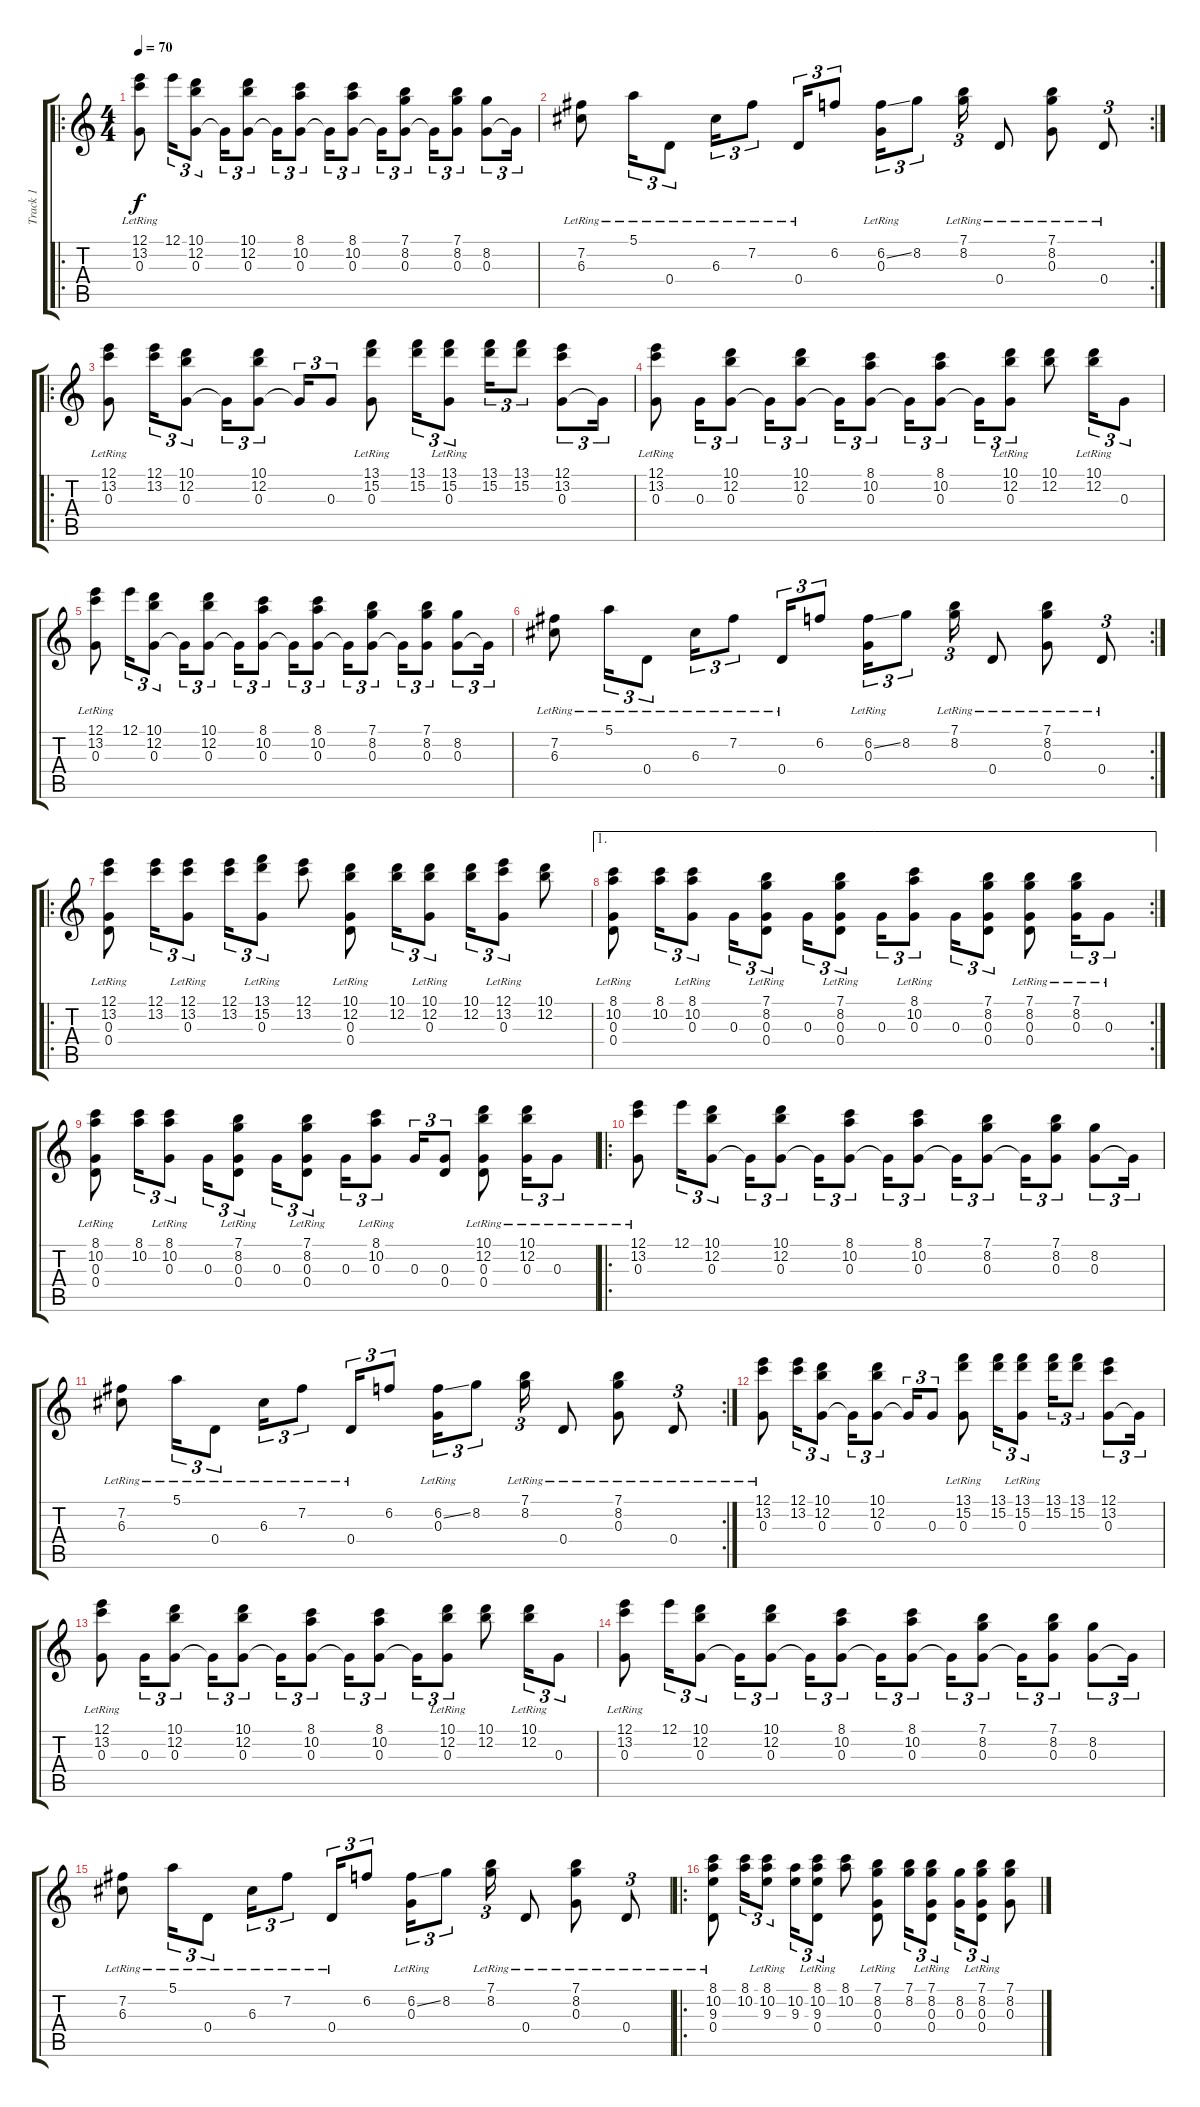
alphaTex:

\track ("Track 1" "Track 1") {instrument electricguitarclean}
\staff {score tabs}
\tuning (E4 B3 G3 D3 A2 E2) {hide}
\ro
\ts (4 4)
\tempo 70
\clef g2
\ks c
(12.1 13.2{lr} 0.3{lr}).8{dy f instrument electricguitarclean} 12.1.16{tu (3 2)} (10.1 12.2 0.3).8{tu (3 2)} 0.3{t}.16{tu (3 2)} (10.1 12.2 0.3).8{tu (3 2)} 0.3{t}.16{tu (3 2)} (8.1 10.2 0.3).8{tu (3 2)} 0.3{t}.16{tu (3 2)} (8.1 10.2 0.3).8{tu (3 2)} 0.3{t}.16{tu (3 2)} (7.1 8.2 0.3).8{tu (3 2)} 0.3{t}.16{tu (3 2)} (7.1 8.2 0.3).8{tu (3 2)} (8.2 0.3).8{tu (3 2)} 0.3{t}.16{tu (3 2)} |
\rc 2
(7.2{lr} 6.3{lr}).8 5.1{lr}.16{tu (3 2)} 0.4{lr}.8{tu (3 2)} 6.3{lr}.16{tu (3 2)} 7.2{lr}.8{tu (3 2)} 0.4{lr}.16{tu (3 2)} 6.2.8{tu (3 2)} (6.2{ss} 0.3{lr}).16{tu (3 2)} 8.2.8{tu (3 2)} (7.1{lr} 8.2{lr}).16{tu (3 2)} 0.4{lr}.8 (7.1{lr} 8.2{lr} 0.3{lr}).8 0.4{lr}.8{tu (3 2)} |
\ro
(12.1 13.2 0.3{lr}).8 (12.1 13.2).16{tu (3 2)} (10.1 12.2 0.3).8{tu (3 2)} 0.3{t}.16{tu (3 2)} (10.1 12.2 0.3).8{tu (3 2)} 0.3{t}.16{tu (3 2)} 0.3.8{tu (3 2)} (13.1 15.2 0.3{lr}).8 (13.1 15.2).16{tu (3 2)} (13.1 15.2 0.3{lr}).8{tu (3 2)} (13.1 15.2).16{tu (3 2)} (13.1 15.2).8{tu (3 2)} (12.1 13.2 0.3).8{tu (3 2)} 0.3{t}.16{tu (3 2)} |
(12.1{lr} 13.2{lr} 0.3).8 0.3.16{tu (3 2)} (10.1 12.2 0.3).8{tu (3 2)} 0.3{t}.16{tu (3 2)} (10.1 12.2 0.3).8{tu (3 2)} 0.3{t}.16{tu (3 2)} (8.1 10.2 0.3).8{tu (3 2)} 0.3{t}.16{tu (3 2)} (8.1 10.2 0.3).8{tu (3 2)} 0.3{t}.16{tu (3 2)} (10.1 12.2 0.3{lr}).8{tu (3 2)} (10.1 12.2).8 (10.1{lr} 12.2{lr}).16{tu (3 2)} 0.3.8{tu (3 2)} |
(12.1 13.2{lr} 0.3{lr}).8 12.1.16{tu (3 2)} (10.1 12.2 0.3).8{tu (3 2)} 0.3{t}.16{tu (3 2)} (10.1 12.2 0.3).8{tu (3 2)} 0.3{t}.16{tu (3 2)} (8.1 10.2 0.3).8{tu (3 2)} 0.3{t}.16{tu (3 2)} (8.1 10.2 0.3).8{tu (3 2)} 0.3{t}.16{tu (3 2)} (7.1 8.2 0.3).8{tu (3 2)} 0.3{t}.16{tu (3 2)} (7.1 8.2 0.3).8{tu (3 2)} (8.2 0.3).8{tu (3 2)} 0.3{t}.16{tu (3 2)} |
\rc 2
(7.2{lr} 6.3{lr}).8 5.1{lr}.16{tu (3 2)} 0.4{lr}.8{tu (3 2)} 6.3{lr}.16{tu (3 2)} 7.2{lr}.8{tu (3 2)} 0.4{lr}.16{tu (3 2)} 6.2.8{tu (3 2)} (6.2{ss} 0.3{lr}).16{tu (3 2)} 8.2.8{tu (3 2)} (7.1{lr} 8.2{lr}).16{tu (3 2)} 0.4{lr}.8 (7.1{lr} 8.2{lr} 0.3{lr}).8 0.4{lr}.8{tu (3 2)} |
\ro
\section ("" "")
(12.1 13.2 0.3{lr} 0.4{lr}).8 (12.1 13.2).16{tu (3 2)} (12.1 13.2 0.3{lr}).8{tu (3 2)} (12.1 13.2).16{tu (3 2)} (13.1 15.2 0.3{lr}).8{tu (3 2)} (12.1 13.2).8 (10.1 12.2 0.3{lr} 0.4{lr}).8 (10.1 12.2).16{tu (3 2)} (10.1 12.2 0.3{lr}).8{tu (3 2)} (10.1 12.2).16{tu (3 2)} (12.1 13.2 0.3{lr}).8{tu (3 2)} (10.1 12.2).8 |
\ae 1
\rc 2
(8.1 10.2 0.3{lr} 0.4{lr}).8 (8.1 10.2).16{tu (3 2)} (8.1{lr} 10.2{lr} 0.3).8{tu (3 2)} 0.3.16{tu (3 2)} (7.1{lr} 8.2{lr} 0.3 0.4{lr}).8{tu (3 2)} 0.3.16{tu (3 2)} (7.1{lr} 8.2{lr} 0.3 0.4{lr}).8{tu (3 2)} 0.3.16{tu (3 2)} (8.1{lr} 10.2{lr} 0.3).8{tu (3 2)} 0.3.16{tu (3 2)} (7.1 8.2 0.3 0.4).8{tu (3 2)} (7.1 8.2 0.3 0.4{lr}).8 (7.1{lr} 8.2{lr} 0.3).16{tu (3 2)} 0.3{lr}.8{tu (3 2)} |
(8.1 10.2 0.3{lr} 0.4{lr}).8 (8.1 10.2).16{tu (3 2)} (8.1{lr} 10.2{lr} 0.3).8{tu (3 2)} 0.3.16{tu (3 2)} (7.1{lr} 8.2{lr} 0.3 0.4{lr}).8{tu (3 2)} 0.3.16{tu (3 2)} (7.1{lr} 8.2{lr} 0.3 0.4{lr}).8{tu (3 2)} 0.3.16{tu (3 2)} (8.1{lr} 10.2{lr} 0.3).8{tu (3 2)} 0.3.16{tu (3 2)} (0.3 0.4).8{tu (3 2)} (10.1 12.2 0.3 0.4{lr}).8 (10.1{lr} 12.2{lr} 0.3).16{tu (3 2)} 0.3{lr}.8{tu (3 2)} |
\ro
(12.1 13.2{lr} 0.3{lr}).8 12.1.16{tu (3 2)} (10.1 12.2 0.3).8{tu (3 2)} 0.3{t}.16{tu (3 2)} (10.1 12.2 0.3).8{tu (3 2)} 0.3{t}.16{tu (3 2)} (8.1 10.2 0.3).8{tu (3 2)} 0.3{t}.16{tu (3 2)} (8.1 10.2 0.3).8{tu (3 2)} 0.3{t}.16{tu (3 2)} (7.1 8.2 0.3).8{tu (3 2)} 0.3{t}.16{tu (3 2)} (7.1 8.2 0.3).8{tu (3 2)} (8.2 0.3).8{tu (3 2)} 0.3{t}.16{tu (3 2)} |
\rc 2
(7.2{lr} 6.3{lr}).8 5.1{lr}.16{tu (3 2)} 0.4{lr}.8{tu (3 2)} 6.3{lr}.16{tu (3 2)} 7.2{lr}.8{tu (3 2)} 0.4{lr}.16{tu (3 2)} 6.2.8{tu (3 2)} (6.2{ss} 0.3{lr}).16{tu (3 2)} 8.2.8{tu (3 2)} (7.1{lr} 8.2{lr}).16{tu (3 2)} 0.4{lr}.8 (7.1{lr} 8.2{lr} 0.3{lr}).8 0.4{lr}.8{tu (3 2)} |
(12.1 13.2 0.3{lr}).8 (12.1 13.2).16{tu (3 2)} (10.1 12.2 0.3).8{tu (3 2)} 0.3{t}.16{tu (3 2)} (10.1 12.2 0.3).8{tu (3 2)} 0.3{t}.16{tu (3 2)} 0.3.8{tu (3 2)} (13.1 15.2 0.3{lr}).8 (13.1 15.2).16{tu (3 2)} (13.1 15.2 0.3{lr}).8{tu (3 2)} (13.1 15.2).16{tu (3 2)} (13.1 15.2).8{tu (3 2)} (12.1 13.2 0.3).8{tu (3 2)} 0.3{t}.16{tu (3 2)} |
(12.1{lr} 13.2{lr} 0.3).8 0.3.16{tu (3 2)} (10.1 12.2 0.3).8{tu (3 2)} 0.3{t}.16{tu (3 2)} (10.1 12.2 0.3).8{tu (3 2)} 0.3{t}.16{tu (3 2)} (8.1 10.2 0.3).8{tu (3 2)} 0.3{t}.16{tu (3 2)} (8.1 10.2 0.3).8{tu (3 2)} 0.3{t}.16{tu (3 2)} (10.1 12.2 0.3{lr}).8{tu (3 2)} (10.1 12.2).8 (10.1{lr} 12.2{lr}).16{tu (3 2)} 0.3.8{tu (3 2)} |
(12.1 13.2{lr} 0.3{lr}).8 12.1.16{tu (3 2)} (10.1 12.2 0.3).8{tu (3 2)} 0.3{t}.16{tu (3 2)} (10.1 12.2 0.3).8{tu (3 2)} 0.3{t}.16{tu (3 2)} (8.1 10.2 0.3).8{tu (3 2)} 0.3{t}.16{tu (3 2)} (8.1 10.2 0.3).8{tu (3 2)} 0.3{t}.16{tu (3 2)} (7.1 8.2 0.3).8{tu (3 2)} 0.3{t}.16{tu (3 2)} (7.1 8.2 0.3).8{tu (3 2)} (8.2 0.3).8{tu (3 2)} 0.3{t}.16{tu (3 2)} |
(7.2{lr} 6.3{lr}).8 5.1{lr}.16{tu (3 2)} 0.4{lr}.8{tu (3 2)} 6.3{lr}.16{tu (3 2)} 7.2{lr}.8{tu (3 2)} 0.4{lr}.16{tu (3 2)} 6.2.8{tu (3 2)} (6.2{ss} 0.3{lr}).16{tu (3 2)} 8.2.8{tu (3 2)} (7.1{lr} 8.2{lr}).16{tu (3 2)} 0.4{lr}.8 (7.1{lr} 8.2{lr} 0.3{lr}).8 0.4{lr}.8{tu (3 2)} |
\ro
\section ("" "")
(8.1 10.2 9.3{lr} 0.4{lr}).8 (8.1 10.2).16{tu (3 2)} (8.1{lr} 10.2 9.3).8{tu (3 2)} (10.2 9.3).16{tu (3 2)} (8.1 10.2 9.3{lr} 0.4{lr}).8{tu (3 2)} (8.1 10.2).8 (7.1 8.2 0.3{lr} 0.4{lr}).8 (7.1 8.2).16{tu (3 2)} (7.1{lr} 8.2 0.3 0.4{lr}).8{tu (3 2)} (8.2 0.3).16{tu (3 2)} (7.1 8.2 0.3 0.4{lr}).8{tu (3 2)} (7.1 8.2 0.3).8
